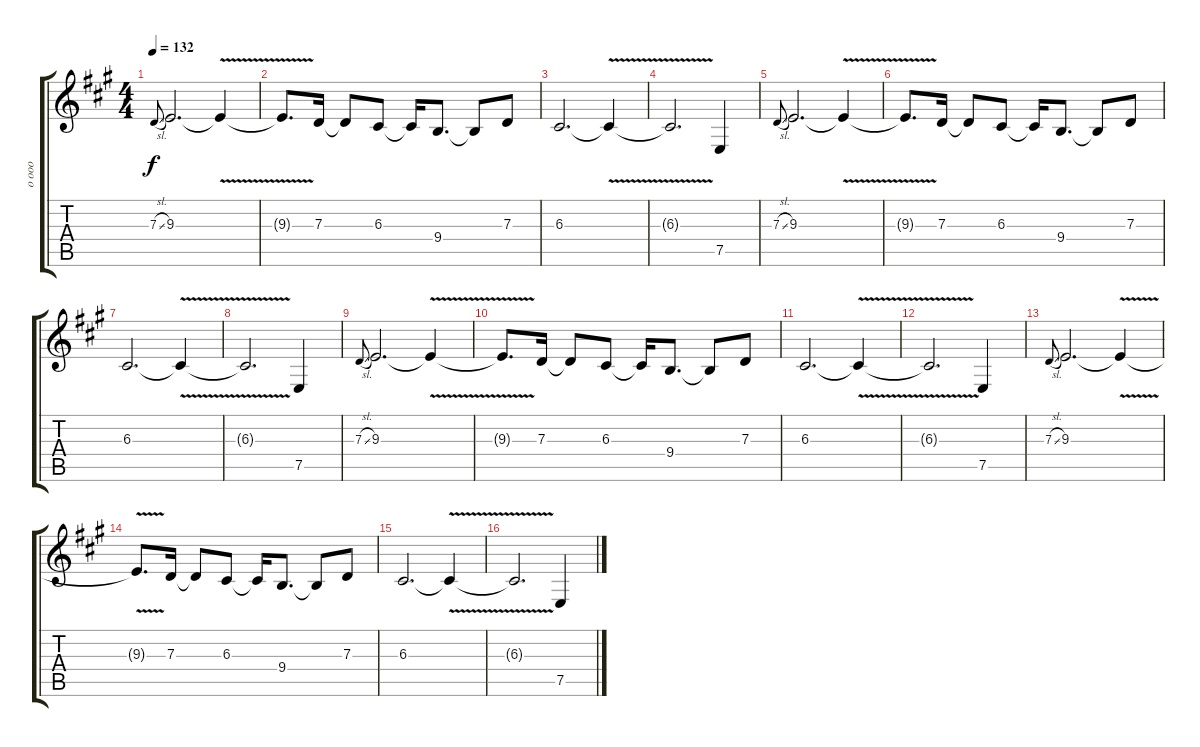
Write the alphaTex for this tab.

\track ("o ooo" "o ooo") {instrument lead1square}
\staff {score tabs}
\tuning (E4 B3 G3 D3 A2 E2) {hide}
\ts (4 4)
\tempo 132
\clef g2
\ks a
7.3{sl}.8{gr onbeat dy f} 9.3.2{d instrument oboe} 9.3{v t}.4 |
9.3{t}.8{d} 7.3.16 7.3{t}.8 6.3.8 6.3{t}.16 9.4.8{d} 9.4{t}.8 7.3.8 |
6.3.2{d} 6.3{v t}.4 |
6.3{t}.2{d} 7.5.4 |
7.3{sl}.8{gr onbeat} 9.3.2{d instrument oboe} 9.3{v t}.4 |
9.3{t}.8{d} 7.3.16 7.3{t}.8 6.3.8 6.3{t}.16 9.4.8{d} 9.4{t}.8 7.3.8 |
6.3.2{d} 6.3{v t}.4 |
6.3{t}.2{d} 7.5.4 |
7.3{sl}.8{gr onbeat} 9.3.2{d instrument oboe} 9.3{v t}.4 |
9.3{t}.8{d} 7.3.16 7.3{t}.8 6.3.8 6.3{t}.16 9.4.8{d} 9.4{t}.8 7.3.8 |
6.3.2{d} 6.3{v t}.4 |
6.3{t}.2{d} 7.5.4 |
7.3{sl}.8{gr onbeat} 9.3.2{d volume 0 instrument oboe} 9.3{v t}.4 |
9.3{t}.8{d} 7.3.16 7.3{t}.8 6.3.8 6.3{t}.16 9.4.8{d} 9.4{t}.8 7.3.8 |
6.3.2{d} 6.3{v t}.4 |
6.3{t}.2{d} 7.5.4
